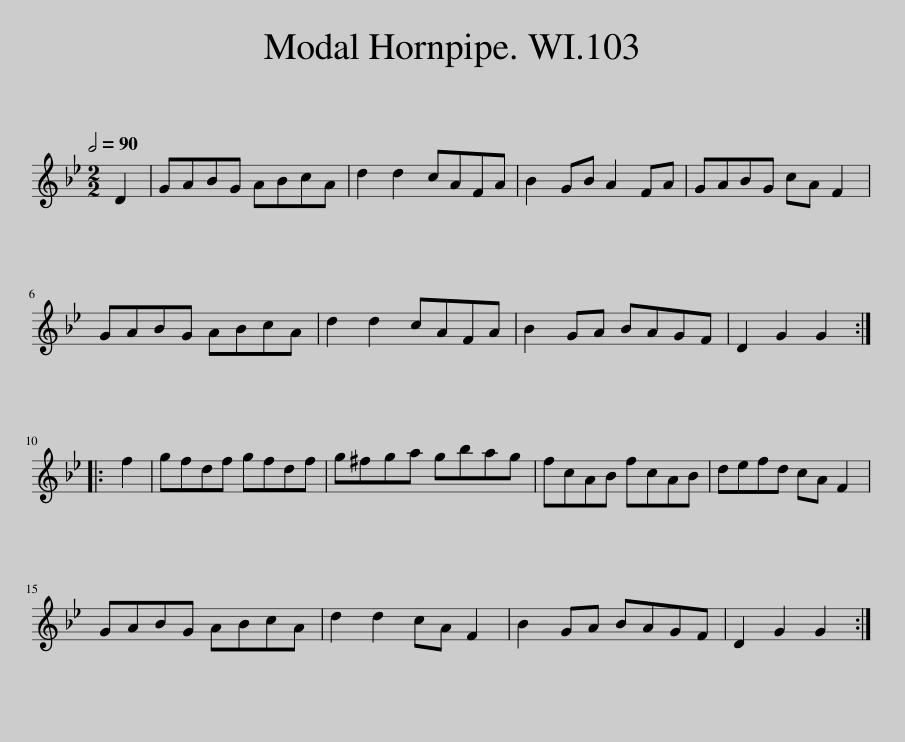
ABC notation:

X:1
L:1/8
Q:1/2=90
M:2/2
I:linebreak $
K:Gmin
V:1 treble
V:1
 D2 | GABG ABcA | d2 d2 cAFA | B2 GB A2 FA | GABG cA F2 |$ %5
 GABG ABcA | d2 d2 cAFA | B2 GA BAGF | D2 G2 G2 ::$ f2 | %10
 gfdf gfdf | g^fga gbag | fcAB fcAB | defd cA F2 |$ GABG ABcA | %15
 d2 d2 cA F2 | B2 GA BAGF | D2 G2 G2 :| %18
